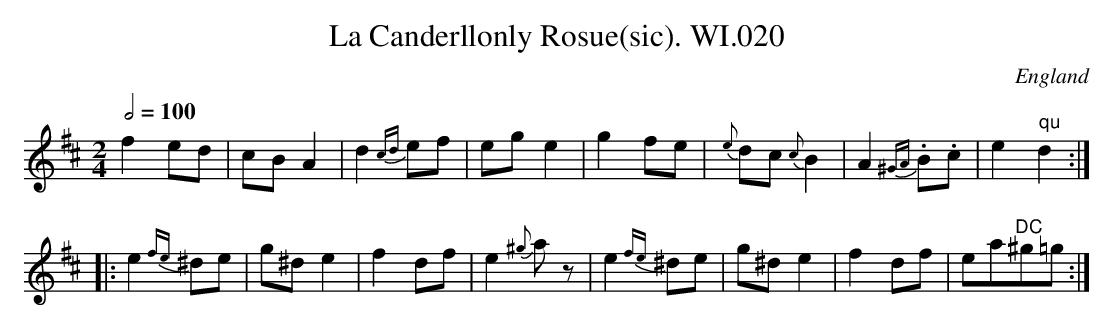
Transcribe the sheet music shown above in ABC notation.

X:1
T:La Canderllonly Rosue(sic). WI.020
M:2/4
L:1/8
Q:1/2=100
O:England
notC:"The other 3 figures without (...illegible...)"
K:D major
f2ed|cBA2|d2{cd}ef|ege2|\
g2fe|{e}dc {c}B2|A2 {^GA}.B.c|e2" qu"d2:|!
|:e2{fe}^de|g^de2|f2df|e2{^g}az|\
e2{fe}^de|g^de2|f2df|ea"DC"^g=g:|
